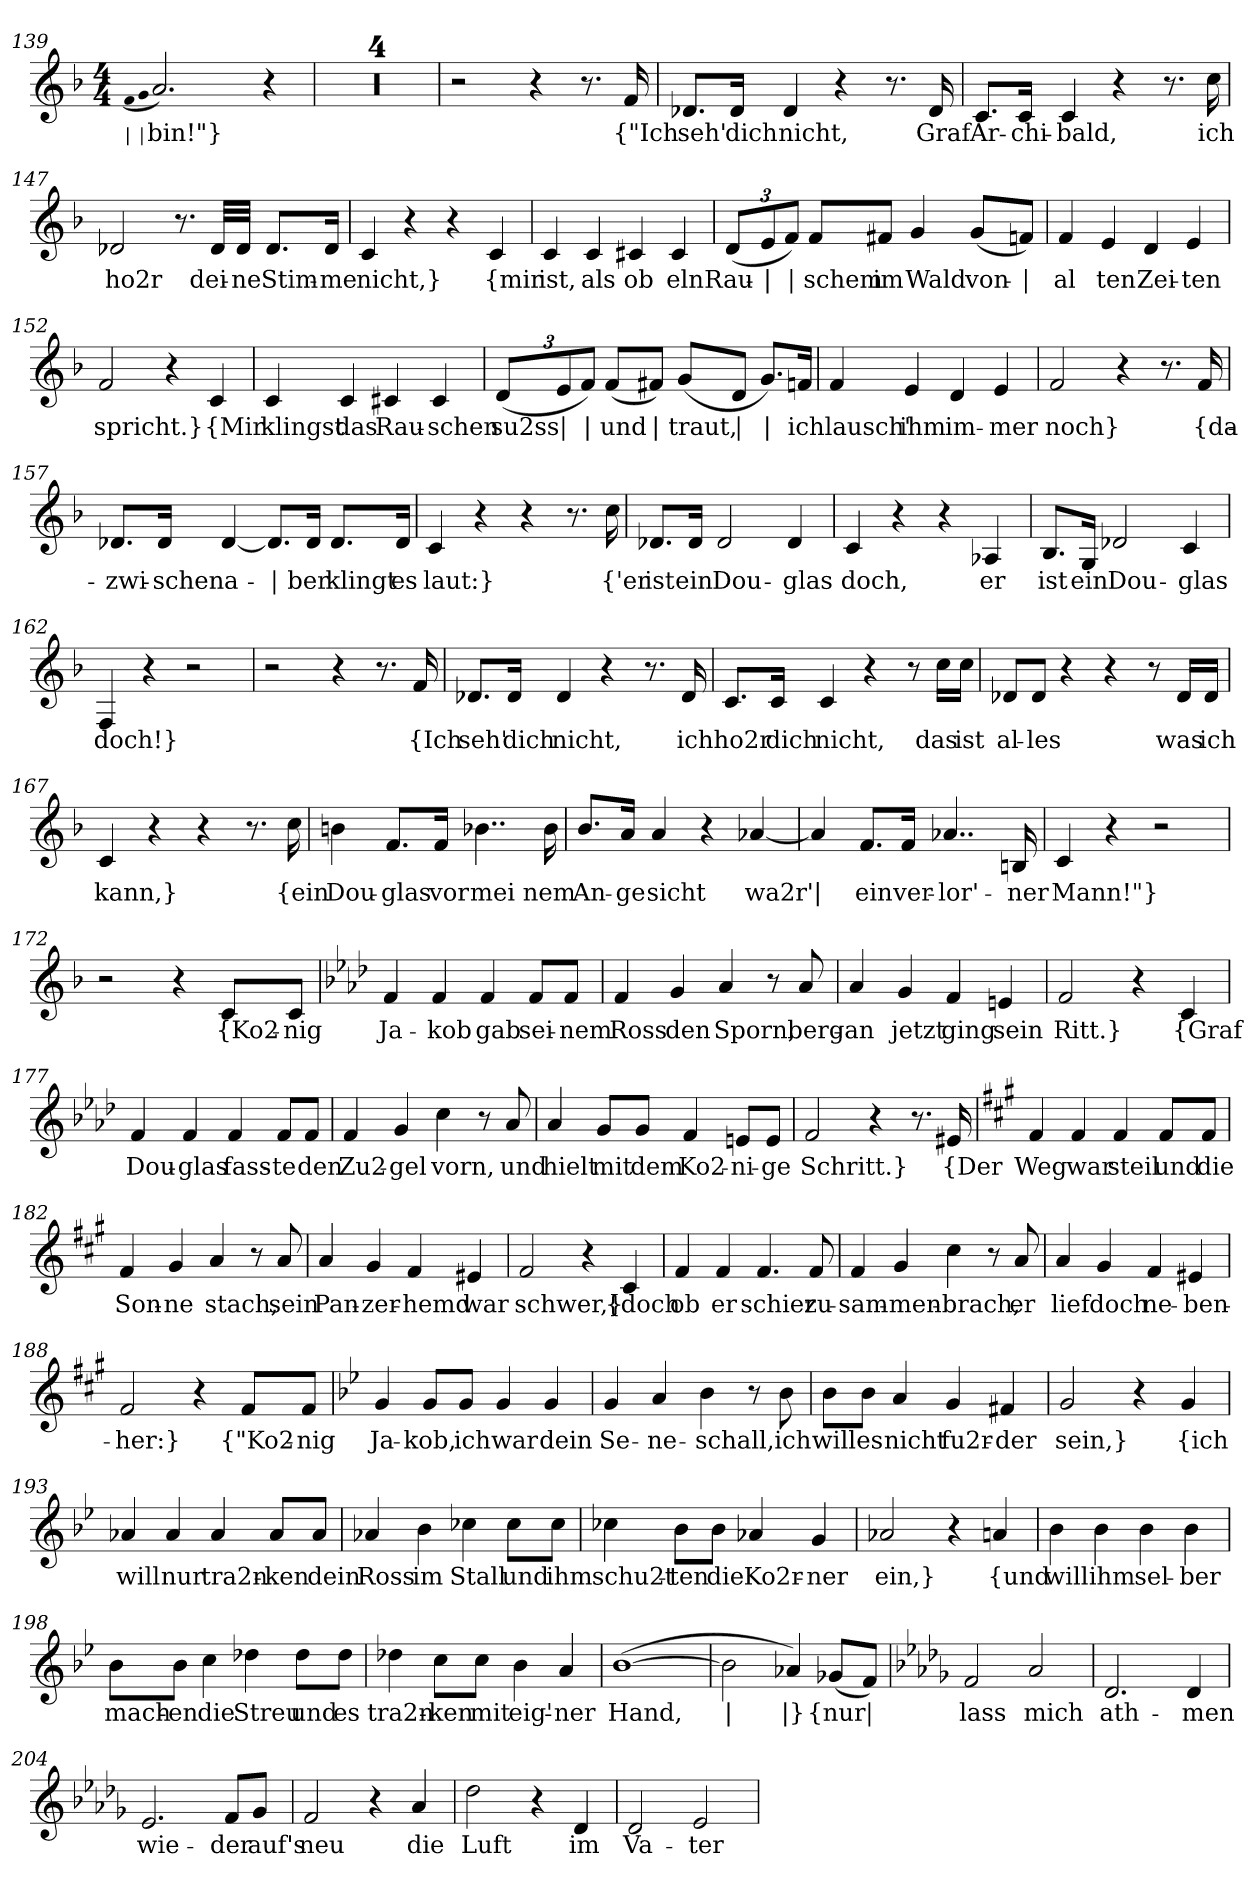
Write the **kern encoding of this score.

**kern	**text
*part1	*part1
*staff1	*staff1
*clefG2	*
*k[b-]	*
*M4/4	*
=139	=139
(qf	|
qg	|
2.a)	bin!"}
4r	.
=140	=140
1r	.
=141	=141
1r	.
=142	=142
1r	.
=143	=143
1r	.
=144	=144
2r	.
4r	.
8.r	.
16f	{"Ich
=145	=145
8.d-X/L	seh'
16d-/Jk	dich
4d-	nicht,
4r	.
8.r	.
16d-	Graf
=146	=146
8.c/L	Ar-
16c/Jk	-chi-
4c	-bald,
4r	.
8.r	.
16cc	ich
=147	=147
2d-X	ho2r
8.r	.
32d-/LLL	dei-
32d-/JJJ	-ne
8.d-/L	Stim-
16d-/Jk	-me
=148	=148
4c	nicht,}
4r	.
4r	.
4c	{mir
=149	=149
4c	ist,
4c	als
4c#X	ob
4c#	eln
=150	=150
(12d/L	Rau-
12e/	|
12f/J)	|
8f/L	-schem
8f#X/J	im
4g	Wald
(8g/L	von-
8fn/J)	|
=151	=151
4f	al
4e	-ten
4d	Zei-
4e	-ten
=152	=152
2f	spricht.}
4r	.
4c	{Mir
=153	=153
4c	klingst
4c	das
4c#X	Rau-
4c#	-schen
=154	=154
(12d/L	su2ss
12e/	|
12f/J)	|
(8f/L	und
8f#X/J)	|
(8g/L	traut,
8d/J	|
8.g/L)	|
16fn/Jk	ich
=155	=155
4f	lausch'
4e	ihm
4d	im-
4e	-mer
=156	=156
2f	noch}
4r	.
8.r	.
16f	{da-
=157	=157
8.d-X/L	-zwi-
16d-/Jk	-schen
[4d-	a-
8.d-/L]	|
16d-/Jk	-ber
8.d-/L	klingt
16d-/Jk	es
=158	=158
4c	laut:}
4r	.
4r	.
8.r	.
16cc	{'er
=159	=159
8.d-X/L	ist
16d-/Jk	ein
2d-	Dou-
4d-	-glas
=160	=160
4c	doch,
4r	.
4r	.
4A-X	er
=161	=161
8.B-/L	ist
16G/Jk	ein
2d-X	Dou-
4c	-glas
=162	=162
4F	doch!}
4r	.
2r	.
=163	=163
2r	.
4r	.
8.r	.
16f	{Ich
=164	=164
8.d-X/L	seh'
16d-/Jk	dich
4d-	nicht,
4r	.
8.r	.
16d-	ich
=165	=165
8.c/L	ho2r
16c/Jk	dich
4c	nicht,
4r	.
8r	.
16cc\LL	das
16cc\JJ	ist
=166	=166
8d-X/L	al-
8d-/J	-les
4r	.
4r	.
8r	.
16d-/LL	was
16d-/JJ	ich
=167	=167
4c	kann,}
4r	.
4r	.
8.r	.
16cc	{ein
=168	=168
4bn	Dou-
8.f/L	-glas
16f/Jk	vor
4..b-X	mei
16b-	nem
=169	=169
8.b-/L	An-
16a/Jk	ge
4a	-sicht
4r	.
[4a-X	wa2r'
=170	=170
4a-]	|
8.f/L	ein
16f/Jk	ver-
4..a-X	-lor'-
16Bn	-ner
=171	=171
4c	Mann!"}
4r	.
2r	.
=172	=172
2r	.
4r	.
8c/L	{Ko2-
8c/J	-nig
=173	=173
*k[b-e-a-d-]	*
4f	Ja-
4f	-kob
4f	gab
8f/L	sei-
8f/J	-nem
=174	=174
4f	Ross
4g	den
4a-	Sporn,
8r	.
8a-	berg-
=175	=175
4a-	-an
4g	jetzt
4f	ging
4en	sein
=176	=176
2f	Ritt.}
4r	.
4c	{Graf
=177	=177
4f	Dou-
4f	-glas
4f	fass-
8f/L	-te
8f/J	den
=178	=178
4f	Zu2-
4g	-gel
4cc	vorn,
8r	.
8a-	und
=179	=179
4a-	hielt
8g/L	mit
8g/J	dem
4f	Ko2-
8en/L	-ni-
8e/J	-ge
=180	=180
2f	Schritt.}
4r	.
8.r	.
16e#X	{Der
=181	=181
*k[f#c#g#]	*
4f#	Weg
4f#	war
4f#	steil
8f#/L	und
8f#/J	die
=182	=182
4f#	Son-
4g#	-ne
4a	stach,
8r	.
8a	sein
=183	=183
4a	Pan-
4g#	-zer-
4f#	-hemd
4e#X	war
=184	=184
2f#	schwer,}
4r	.
4c#	{doch
=185	=185
4f#	ob
4f#	er
4.f#	schier
8f#	zu-
=186	=186
4f#	-sam-
4g#	-men-
4cc#	-brach,
8r	.
8a	er
=187	=187
4a	lief
4g#	doch
4f#	ne-
4e#X	-ben-
=188	=188
2f#	-her:}
4r	.
8f#/L	{"Ko2-
8f#/J	-nig
=189	=189
*k[b-e-]	*
4g	Ja-
8g/L	-kob,
8g/J	ich
4g	war
4g	dein
=190	=190
4g	Se-
4a	-ne-
4b-	-schall,
8r	.
8b-	ich
=191	=191
8b-\L	will
8b-\J	es
4a	nicht
4g	fu2r-
4f#X	-der
=192	=192
2g	sein,}
4r	.
4g	{ich
=193	=193
4a-X	will
4a-	nur
4a-	tra2n-
8a-/L	-ken
8a-/J	dein
=194	=194
4a-X	Ross
4b-	im
4cc-X	Stall
8cc-\L	und
8cc-\J	ihm
=195	=195
4cc-X	schu2t-
8b-\L	-ten
8b-\J	die
4a-X	Ko2r-
4g	-ner
=196	=196
2a-X	ein,}
4r	.
4an	{und
=197	=197
4b-	will
4b-	ihm
4b-	sel-
4b-	-ber
=198	=198
8b-\L	mach-
8b-\J	-en
4cc	die
4dd-X	Streu
8dd-\L	und
8dd-\J	es
=199	=199
4dd-X	tra2n-
8cc\L	-ken
8cc\J	mit
4b-	eig'-
4a	-ner
=200	=200
([1b-	Hand,
=201	=201
2b-]	|
4a-X)	|}
(8g-X/L	{nur
8f/J)	|
=202	=202
*k[b-e-a-d-g-]	*
2f	lass
2a-	mich
=203	=203
2.d-	ath-
4d-	-men
=204	=204
2.e-	wie-
8f/L	-der
8g-/J	auf's
=205	=205
2f	neu
4r	.
4a-	die
=206	=206
2dd-	Luft
4r	.
4d-	im
=207	=207
2d-	Va-
2e-	-ter-
=	=
*-	*-
